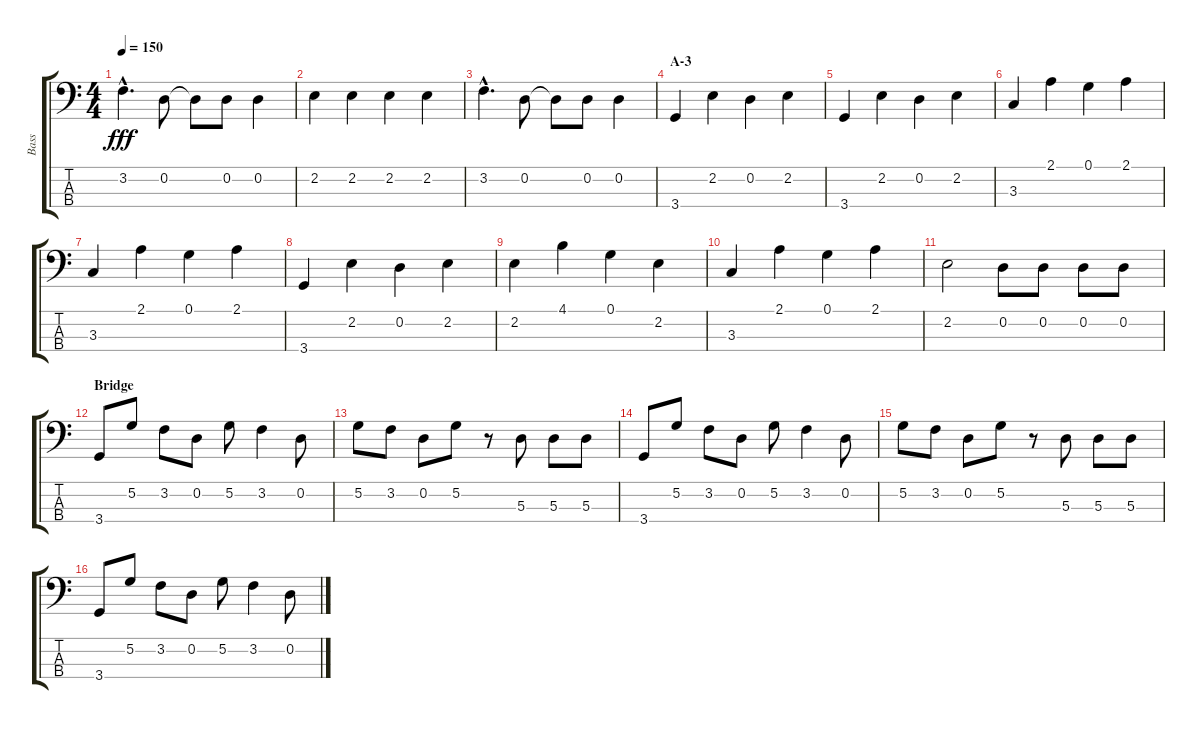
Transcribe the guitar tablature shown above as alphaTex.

\track ("Bass" "Bass") {instrument electricguitarmuted}
\staff {score tabs}
\tuning (G2 D2 A1 E1) {hide}
\ts (4 4)
\tempo 150
\clef f4
\ks c
3.2{hac}.4{d dy fff} 0.2.8 0.2{t}.8 0.2.8 0.2.4 |
2.2.4 2.2.4 2.2.4 2.2.4 |
3.2{hac}.4{d} 0.2.8 0.2{t}.8 0.2.8 0.2.4 |
\section ("" "A-3")
3.4.4 2.2.4 0.2.4 2.2.4 |
3.4.4 2.2.4 0.2.4 2.2.4 |
3.3.4 2.1.4 0.1.4 2.1.4 |
3.3.4 2.1.4 0.1.4 2.1.4 |
3.4.4 2.2.4 0.2.4 2.2.4 |
2.2.4 4.1.4 0.1.4 2.2.4 |
3.3.4 2.1.4 0.1.4 2.1.4 |
2.2.2 0.2.8 0.2.8 0.2.8 0.2.8 |
\section ("" "Bridge")
3.4.8 5.2.8 3.2.8 0.2.8 5.2.8 3.2.4 0.2.8 |
5.2.8 3.2.8 0.2.8 5.2.8 r.8 5.3.8 5.3.8 5.3.8 |
3.4.8 5.2.8 3.2.8 0.2.8 5.2.8 3.2.4 0.2.8 |
5.2.8 3.2.8 0.2.8 5.2.8 r.8 5.3.8 5.3.8 5.3.8 |
3.4.8 5.2.8 3.2.8 0.2.8 5.2.8 3.2.4 0.2.8
